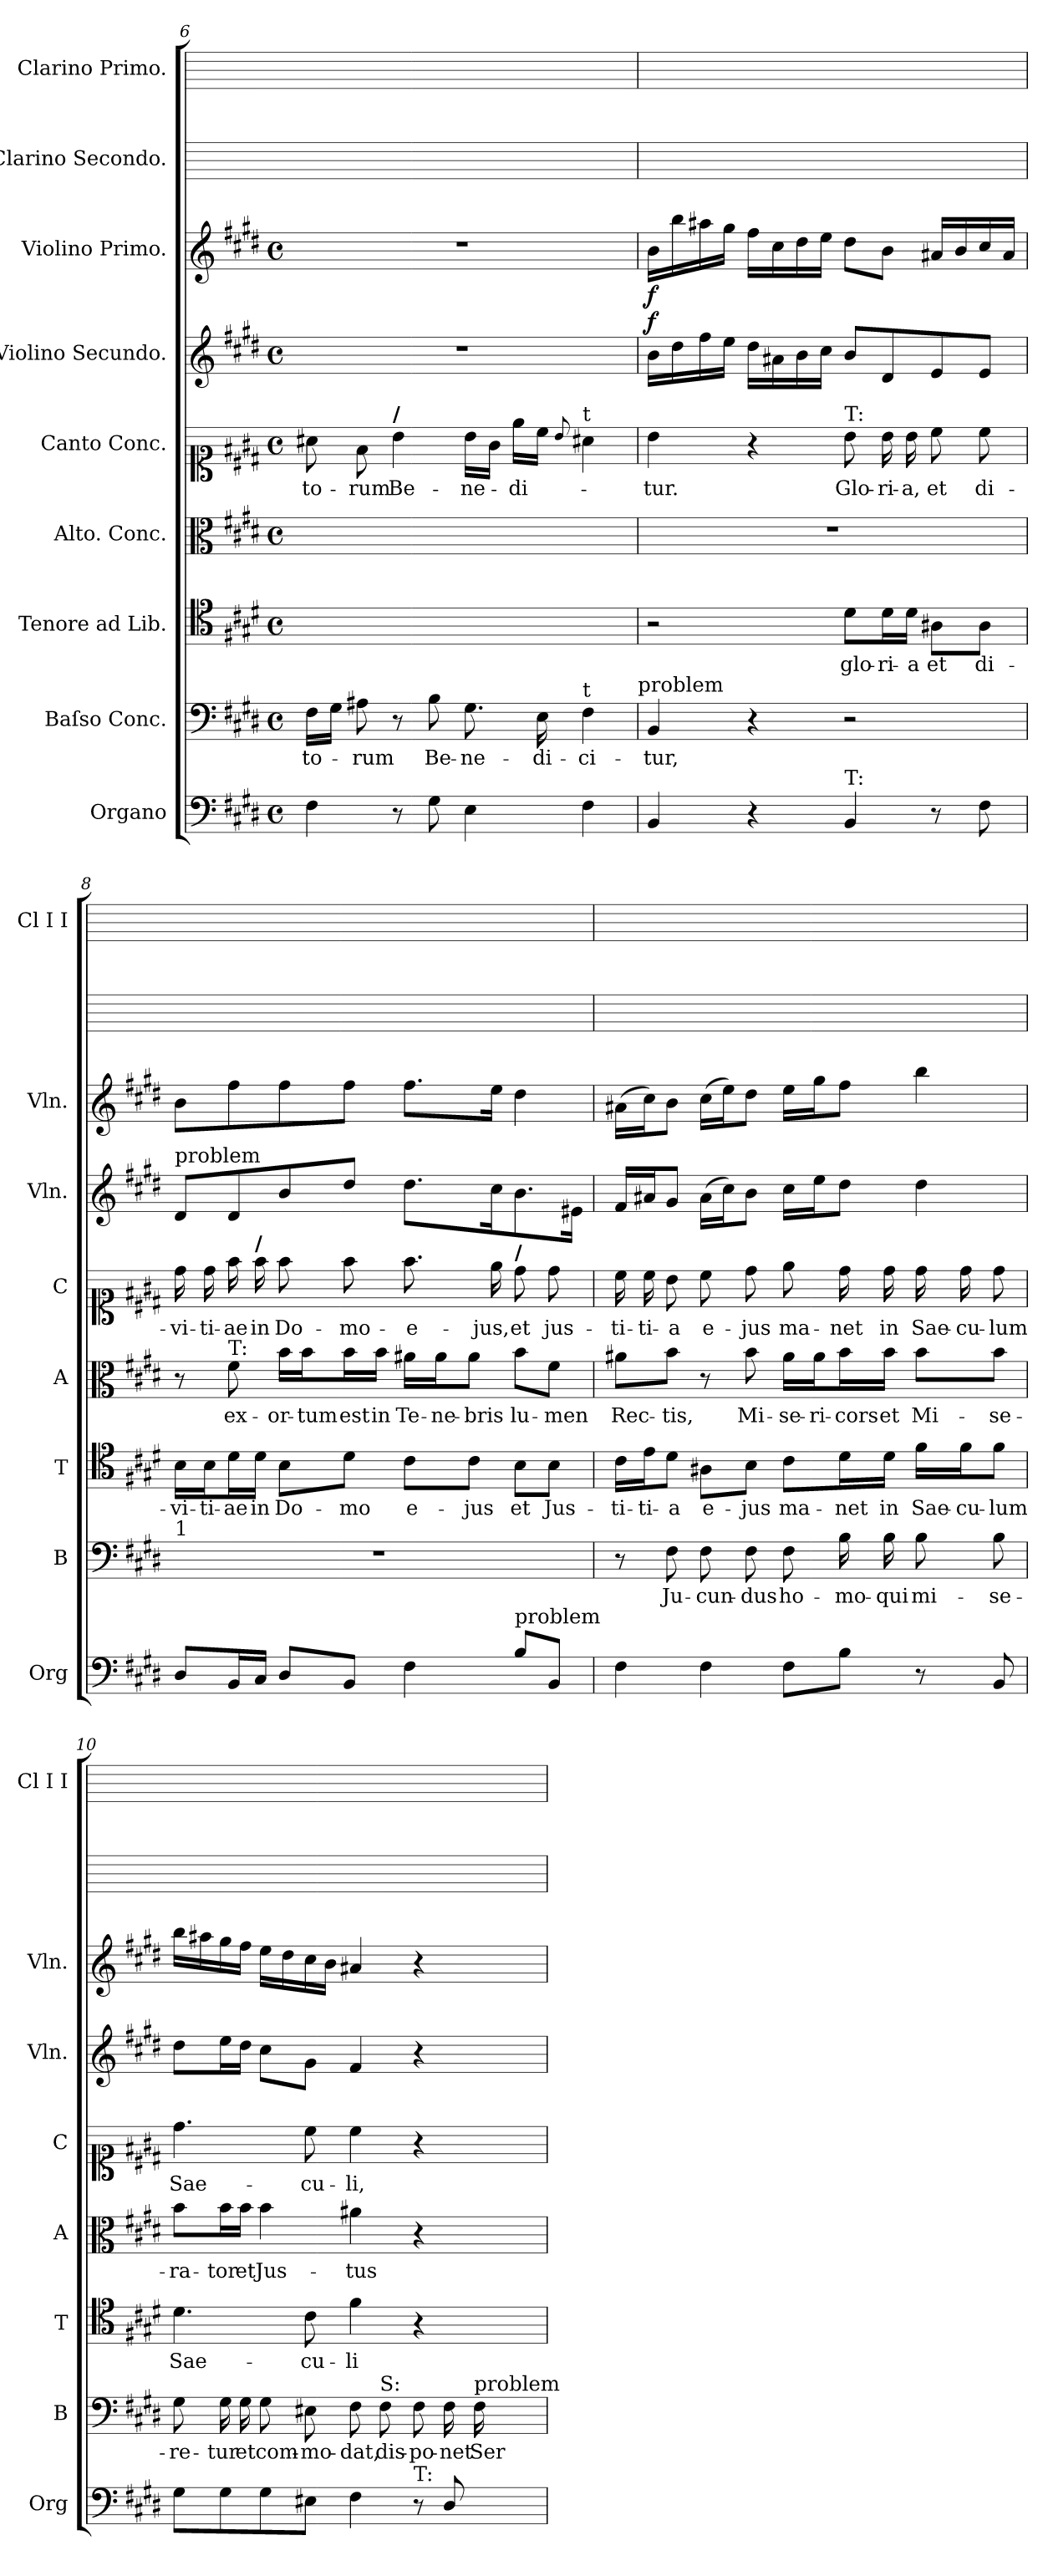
**kern	**kern	**text	**kern	**text	**kern	**text	**kern	**text	**kern	**dynam	**kern	**dynam	**kern	**kern
*part9	*part8	*part8	*part7	*part7	*part6	*part6	*part5	*part5	*part4	*part4	*part3	*part3	*part2	*part1
*staff9	*staff8	*staff8	*staff7	*staff7	*staff6	*staff6	*staff5	*staff5	*staff4	*staff4	*staff3	*staff3	*staff2	*staff1
*I"Organo	*I"Baſso Conc.	*	*I"Tenore ad Lib.	*	*I"Alto. Conc.	*	*I"Canto Conc.	*	*I"Violino Secundo.	*	*I"Violino Primo.	*	*I"Clarino Secondo.	*I"Clarino Primo.
*I'Org	*I'B	*	*I'T	*	*I'A	*	*I'C	*	*I'Vln.	*	*I'Vln.	*	*	*I'Cl I I
*clefF4	*clefF4	*	*clefC4	*	*clefC3	*	*clefC1	*	*clefG2	*	*clefG2	*	*	*
*k[f#c#g#d#]	*k[f#c#g#d#]	*	*k[f#c#g#d#]	*	*k[f#c#g#d#]	*	*k[f#c#g#d#]	*	*k[f#c#g#d#]	*	*k[f#c#g#d#]	*	*	*
*E:	*E:	*	*E:	*	*E:	*	*E:	*	*E:	*	*E:	*	*	*
*M4/4	*M4/4	*	*M4/4	*	*M4/4	*	*M4/4	*	*M4/4	*	*M4/4	*	*	*
*met(c)	*met(c)	*	*met(c)	*	*met(c)	*	*met(c)	*	*met(c)	*	*met(c)	*	*	*
=6	=6	=6	=6	=6	=6	=6	=6	=6	=6	=6	=6	=6	=6	=6
4F#\	16F#\LL	-to-	1ryy	.	1ryy	.	8a#X\	-to-	1r	.	1r	.	1ryy	1ryy
.	16G#\JJ	.	.	.	.	.	.	.	.	.	.	.	.	.
.	8A#X\	-rum	.	.	.	.	8f#\	-rum	.	.	.	.	.	.
!	!	!	!	!	!	!	!LO:TX:a:B:t=/	!	!	!	!	!	!	!
8r	8r	.	.	.	.	.	4b\	Be-	.	.	.	.	.	.
8G#\	8B\	Be-	.	.	.	.	.	.	.	.	.	.	.	.
4E\	8.G#\	-ne-	.	.	.	.	16b\LL	-ne-	.	.	.	.	.	.
.	.	.	.	.	.	.	16g#\JJ	.	.	.	.	.	.	.
.	.	.	.	.	.	.	16ee\LL	-di-	.	.	.	.	.	.
.	16E\	-di-	.	.	.	.	16cc#\JJ	.	.	.	.	.	.	.
.	.	.	.	.	.	.	8qqb/	.	.	.	.	.	.	.
!	!	!	!	!	!	!	!LO:TX:a:t=t	!	!	!	!	!	!	!
!	!LO:TX:a:t=t	!	!	!	!	!	!	!	!	!	!	!	!	!
4F#\	4F#\	-ci-	.	.	.	.	4a#X\	.	.	.	.	.	.	.
!	!LO:TX:a:t=problem	!	!	!	!	!	!	!	!	!	!	!	!	!
=7	=7	=7	=7	=7	=7	=7	=7	=7	=7	=7	=7	=7	=7	=7
!	!	!	!	!	!	!	!	!	!	!LO:DY:a	!	!LO:DY:b	!	!
4BB/	4BB/	-tur,	2r	.	1r	.	4b\	-tur.	16b\LL	f	16b\LL	f	1ryy	1ryy
.	.	.	.	.	.	.	.	.	16dd#\	.	16bb\	.	.	.
.	.	.	.	.	.	.	.	.	16ff#\	.	16aa#X\	.	.	.
.	.	.	.	.	.	.	.	.	16ee\JJ	.	16gg#\JJ	.	.	.
4r	4r	.	.	.	.	.	4r	.	16dd#\LL	.	16ff#\LL	.	.	.
.	.	.	.	.	.	.	.	.	16a#X\	.	16cc#\	.	.	.
.	.	.	.	.	.	.	.	.	16b\	.	16dd#\	.	.	.
.	.	.	.	.	.	.	.	.	16cc#\JJ	.	16ee\JJ	.	.	.
!	!	!	!	!	!	!	!LO:TX:a:t=T&colon;	!	!	!	!	!	!	!
!LO:TX:a:t=T&colon;	!	!	!	!	!	!	!	!	!	!	!	!	!	!
4BB/	2r	.	8d#\L	glo-	.	.	8b\	Glo-	8b/L	.	8dd#\L	.	.	.
.	.	.	16d#\L	-ri-	.	.	16b\	-ri-	8d#/	.	8b\J	.	.	.
.	.	.	16d#\JJ	-a	.	.	16b\	-a,	.	.	.	.	.	.
8r	.	.	8A#X\L	et	.	.	8cc#\	et	8e/	.	16a#X/LL	.	.	.
.	.	.	.	.	.	.	.	.	.	.	16b/	.	.	.
8F#\	.	.	8A#\J	di-	.	.	8cc#\	di-	8e/J	.	16cc#/	.	.	.
.	.	.	.	.	.	.	.	.	.	.	16a#/JJ	.	.	.
=8	=8	=8	=8	=8	=8	=8	=8	=8	=8	=8	=8	=8	=8	=8
!	!	!	!	!	!	!	!	!	!LO:TX:a:t=problem	!	!	!	!	!
!	!LO:TX:a:t=1	!	!	!	!	!	!	!	!	!	!	!	!	!
8D#/L	1r	.	16B\LL	-vi-	8r	.	16dd#\	-vi-	8d#/L	.	8b\L	.	1ryy	1ryy
.	.	.	16B\J	-ti-	.	.	16dd#\	-ti-	.	.	.	.	.	.
!	!	!	!	!	!LO:TX:a:t=T&colon;	!	!	!	!	!	!	!	!	!
16BB/L	.	.	16d#\L	-ae	8f#\	ex-	16ff#\	-ae	8d#/	.	8ff#\	.	.	.
!	!	!	!	!	!	!	!LO:TX:a:B:t=/	!	!	!	!	!	!	!
16C#/JJ	.	.	16d#\JJ	in	.	.	16ff#\	in	.	.	.	.	.	.
8D#/L	.	.	8B\L	Do-	16b\LL	-or-	8ff#\	Do-	8b\	.	8ff#\	.	.	.
.	.	.	.	.	16b\J	-tum	.	.	.	.	.	.	.	.
8BB/J	.	.	8d#\J	-mo	16b\L	est	8ff#\	-mo-	8dd#\J	.	8ff#\J	.	.	.
.	.	.	.	.	16b\JJ	in	.	.	.	.	.	.	.	.
4F#\	.	.	8c#\L	e-	16a#X\LL	Te-	8.ff#\	-e-	8.dd#\L	.	8.ff#\L	.	.	.
.	.	.	.	.	16a#\J	-ne-	.	.	.	.	.	.	.	.
.	.	.	8c#\J	-jus	8a#\J	-bris	.	.	.	.	.	.	.	.
.	.	.	.	.	.	.	16ee\	-jus,	16cc#\K	.	16ee\Jk	.	.	.
!	!	!	!	!	!	!	!LO:TX:a:B:t=/	!	!	!	!	!	!	!
!LO:TX:a:t=problem	!	!	!	!	!	!	!	!	!	!	!	!	!	!
8B\L	.	.	8B\L	et	8b\L	lu-	8dd#\	et	8.b\	.	4dd#\	.	.	.
8BB/J	.	.	8B\J	Jus-	8f#\J	-men	8dd#\	jus-	.	.	.	.	.	.
.	.	.	.	.	.	.	.	.	16e#X\Jk	.	.	.	.	.
=9	=9	=9	=9	=9	=9	=9	=9	=9	=9	=9	=9	=9	=9	=9
4F#\	8r	.	16c#\LL	-ti-	8a#X\L	Rec-	16cc#\	-ti-	16f#/LL	.	(16a#X\LL	.	1ryy	1ryy
.	.	.	16e\J	-ti-	.	.	16cc#\	-ti-	16a#X/J	.	16cc#\J)	.	.	.
.	8F#\	Ju-	8d#\J	-a	8b\J	-tis,	8b\	-a	8g#/J	.	8b\J	.	.	.
4F#\	8F#\	-cun-	8A#X\L	e-	8r	.	8cc#\	e-	(16a#\LL	.	(16cc#\LL	.	.	.
.	.	.	.	.	.	.	.	.	16cc#\J)	.	16ee\J)	.	.	.
.	8F#\	-dus	8B\J	-jus	8b\	Mi-	8dd#\	-jus	8b\J	.	8dd#\J	.	.	.
8F#\L	8F#\	ho-	8c#\L	ma-	16a#\LL	-se-	8ee\	ma-	16cc#\LL	.	16ee\LL	.	.	.
.	.	.	.	.	16a#\J	-ri-	.	.	16ee\J	.	16gg#\J	.	.	.
8B\J	16B\	-mo-	16d#\L	-net	16b\L	-cors	16dd#\	-net	8dd#\J	.	8ff#\J	.	.	.
.	16B\	-qui	16d#\JJ	in	16b\JJ	et	16dd#\	in	.	.	.	.	.	.
8r	8B\	mi-	16f#\LL	Sae-	8b\L	Mi-	16dd#\	Sae-	4dd#\	.	4bb\	.	.	.
.	.	.	16f#\J	-cu-	.	.	16dd#\	-cu-	.	.	.	.	.	.
8BB/	8B\	-se-	8f#\J	-lum	8b\J	-se-	8dd#\	-lum	.	.	.	.	.	.
=10	=10	=10	=10	=10	=10	=10	=10	=10	=10	=10	=10	=10	=10	=10
8G#\L	8G#\	-re-	4.d#\	Sae-	8b\L	-ra-	4.dd#\	Sae-	8dd#\L	.	16bb\LL	.	1ryy	1ryy
.	.	.	.	.	.	.	.	.	.	.	16aa#X\	.	.	.
8G#\	16G#\	-tur	.	.	16b\L	-tor	.	.	16ee\L	.	16gg#\	.	.	.
.	16G#\	et	.	.	16b\JJ	et	.	.	16dd#\JJ	.	16ff#\JJ	.	.	.
8G#\	8G#\	com-	.	.	4b\	Jus-	.	.	8cc#\L	.	16ee\LL	.	.	.
.	.	.	.	.	.	.	.	.	.	.	16dd#\	.	.	.
8E#X\J	8E#X\	-mo-	8c#\	-cu-	.	.	8cc#\	-cu-	8g#\J	.	16cc#\	.	.	.
.	.	.	.	.	.	.	.	.	.	.	16b\JJ	.	.	.
4F#\	8F#\	-dat,	4f#\	-li	4a#X\	-tus	4cc#\	-li,	4f#/	.	4a#X/	.	.	.
!	!LO:TX:a:t=S&colon;	!	!	!	!	!	!	!	!	!	!	!	!	!
.	8F#\	dis-	.	.	.	.	.	.	.	.	.	.	.	.
!LO:TX:a:t=T&colon;	!	!	!	!	!	!	!	!	!	!	!	!	!	!
8r	8F#\	-po-	4r	.	4r	.	4r	.	4r	.	4r	.	.	.
8D#/	16F#\	-net	.	.	.	.	.	.	.	.	.	.	.	.
!	!LO:TX:a:t=problem	!	!	!	!	!	!	!	!	!	!	!	!	!
.	16F#\	Ser-	.	.	.	.	.	.	.	.	.	.	.	.
=	=	=	=	=	=	=	=	=	=	=	=	=	=	=
*-	*-	*-	*-	*-	*-	*-	*-	*-	*-	*-	*-	*-	*-	*-
